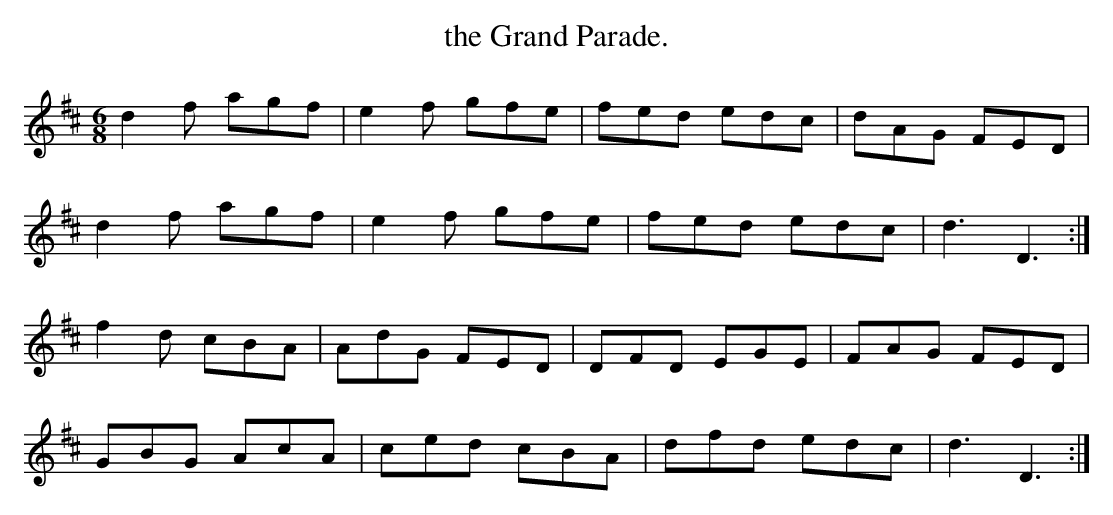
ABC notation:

X:1
T:the Grand Parade.
L:1/8
M:6/8
K:D
d2f agf|e2f gfe|fed edc|dAG FED|
d2f agf|e2f gfe|fed edc|d3  D3:|
f2d cBA|AdG FED|DFD EGE|FAG FED|
GBG AcA|ced cBA|dfd edc|d3  D3:|
